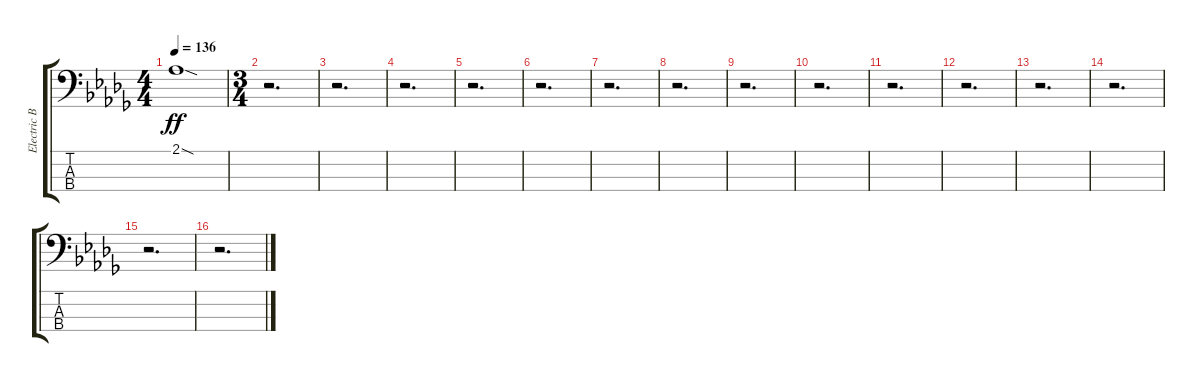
\track ("Electric Bass" "Electric B") {instrument electricbassfinger}
\staff {score tabs}
\tuning (Gb2 Db2 Ab1 Db1) {hide}
\ts (4 4)
\tempo 136
\clef f4
\ks db
2.1{sod}.1{dy ff} |
\ts (3 4)
r.2{d} |
r.2{d} |
r.2{d} |
r.2{d} |
r.2{d} |
r.2{d} |
r.2{d} |
r.2{d} |
r.2{d} |
r.2{d} |
r.2{d} |
r.2{d} |
r.2{d} |
r.2{d} |
r.2{d}
